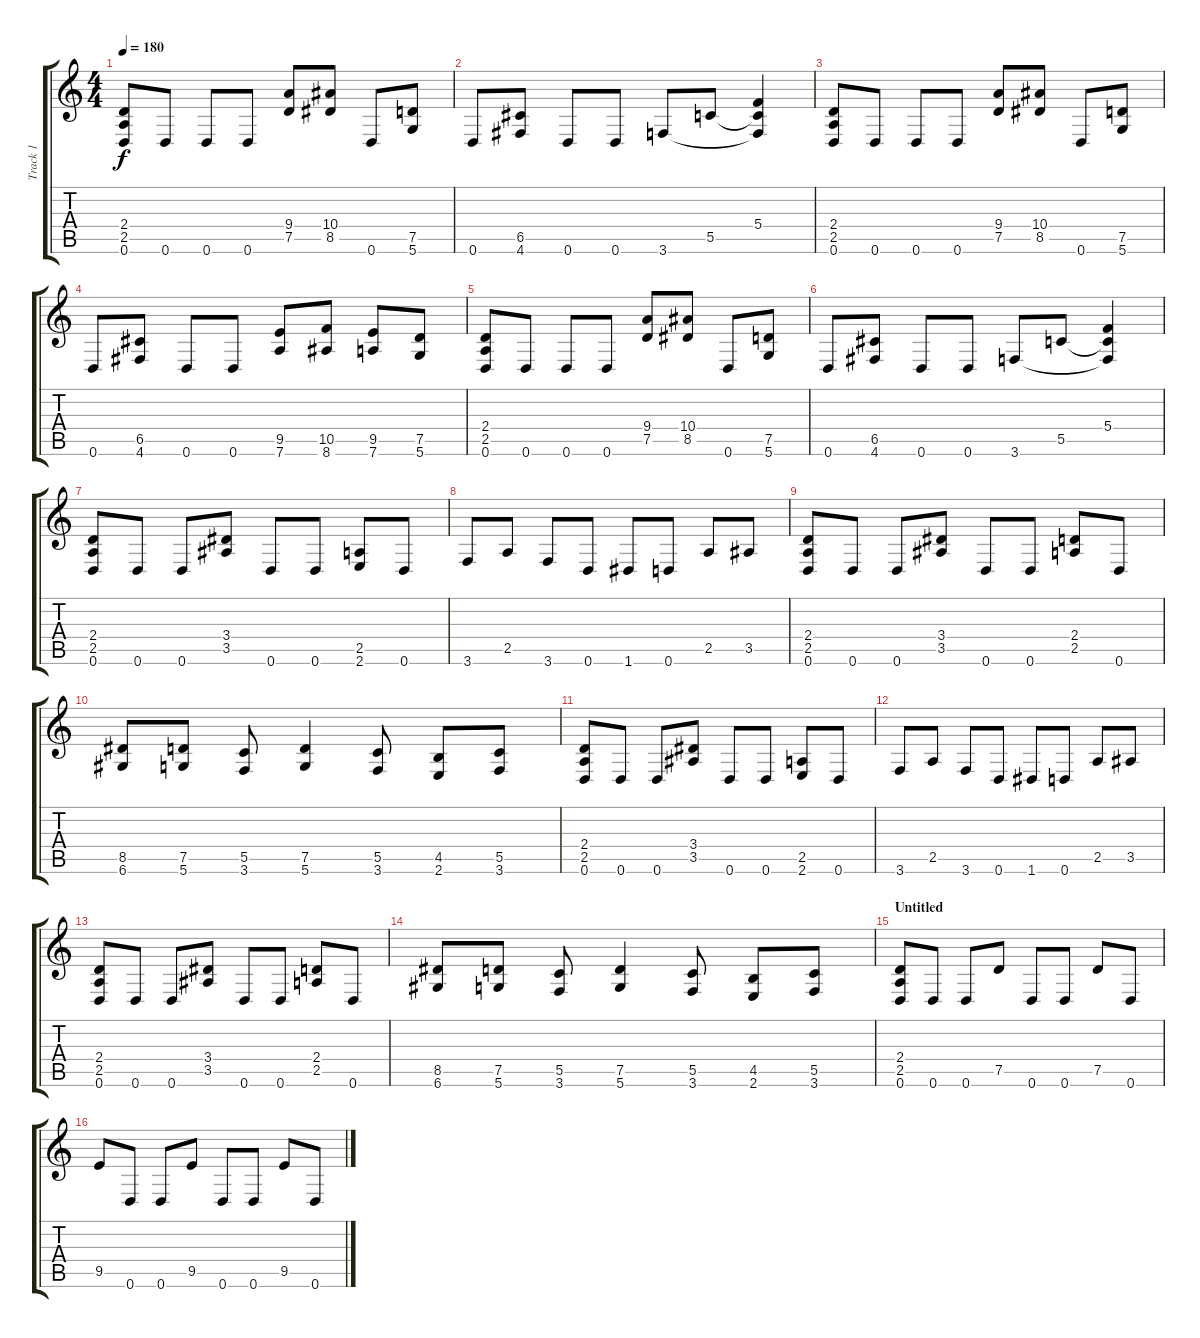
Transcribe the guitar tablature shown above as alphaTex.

\track ("Track 1" "Track 1") {instrument distortionguitar}
\staff {score tabs}
\tuning (D4 A3 F3 C3 G2 D2) {hide}
\ts (4 4)
\tempo 180
\clef g2
\ks c
(2.4 2.5 0.6).8{dy f} 0.6.8 0.6.8 0.6.8 (9.4 7.5).8 (10.4 8.5).8 0.6.8 (7.5 5.6).8 |
0.6.8 (6.5 4.6).8 0.6.8 0.6.8 3.6.8 5.5.8 (5.4 5.5{t} 3.6{t}).4 |
(2.4 2.5 0.6).8 0.6.8 0.6.8 0.6.8 (9.4 7.5).8 (10.4 8.5).8 0.6.8 (7.5 5.6).8 |
0.6.8 (6.5 4.6).8 0.6.8 0.6.8 (9.5 7.6).8 (10.5 8.6).8 (9.5 7.6).8 (7.5 5.6).8 |
(2.4 2.5 0.6).8 0.6.8 0.6.8 0.6.8 (9.4 7.5).8 (10.4 8.5).8 0.6.8 (7.5 5.6).8 |
0.6.8 (6.5 4.6).8 0.6.8 0.6.8 3.6.8 5.5.8 (5.4 5.5{t} 3.6{t}).4 |
(2.4 2.5 0.6).8 0.6.8 0.6.8 (3.4 3.5).8 0.6.8 0.6.8 (2.5 2.6).8 0.6.8 |
3.6.8 2.5.8 3.6.8 0.6.8 1.6.8 0.6.8 2.5.8 3.5.8 |
(2.4 2.5 0.6).8 0.6.8 0.6.8 (3.4 3.5).8 0.6.8 0.6.8 (2.4 2.5).8 0.6.8 |
(8.5 6.6).8 (7.5 5.6).8 (5.5 3.6).8 (7.5 5.6).4 (5.5 3.6).8 (4.5 2.6).8 (5.5 3.6).8 |
(2.4 2.5 0.6).8 0.6.8 0.6.8 (3.4 3.5).8 0.6.8 0.6.8 (2.5 2.6).8 0.6.8 |
3.6.8 2.5.8 3.6.8 0.6.8 1.6.8 0.6.8 2.5.8 3.5.8 |
(2.4 2.5 0.6).8 0.6.8 0.6.8 (3.4 3.5).8 0.6.8 0.6.8 (2.4 2.5).8 0.6.8 |
(8.5 6.6).8 (7.5 5.6).8 (5.5 3.6).8 (7.5 5.6).4 (5.5 3.6).8 (4.5 2.6).8 (5.5 3.6).8 |
\section ("" "Untitled")
(2.4 2.5 0.6).8 0.6.8 0.6.8 7.5.8 0.6.8 0.6.8 7.5.8 0.6.8 |
9.5.8 0.6.8 0.6.8 9.5.8 0.6.8 0.6.8 9.5.8 0.6.8
